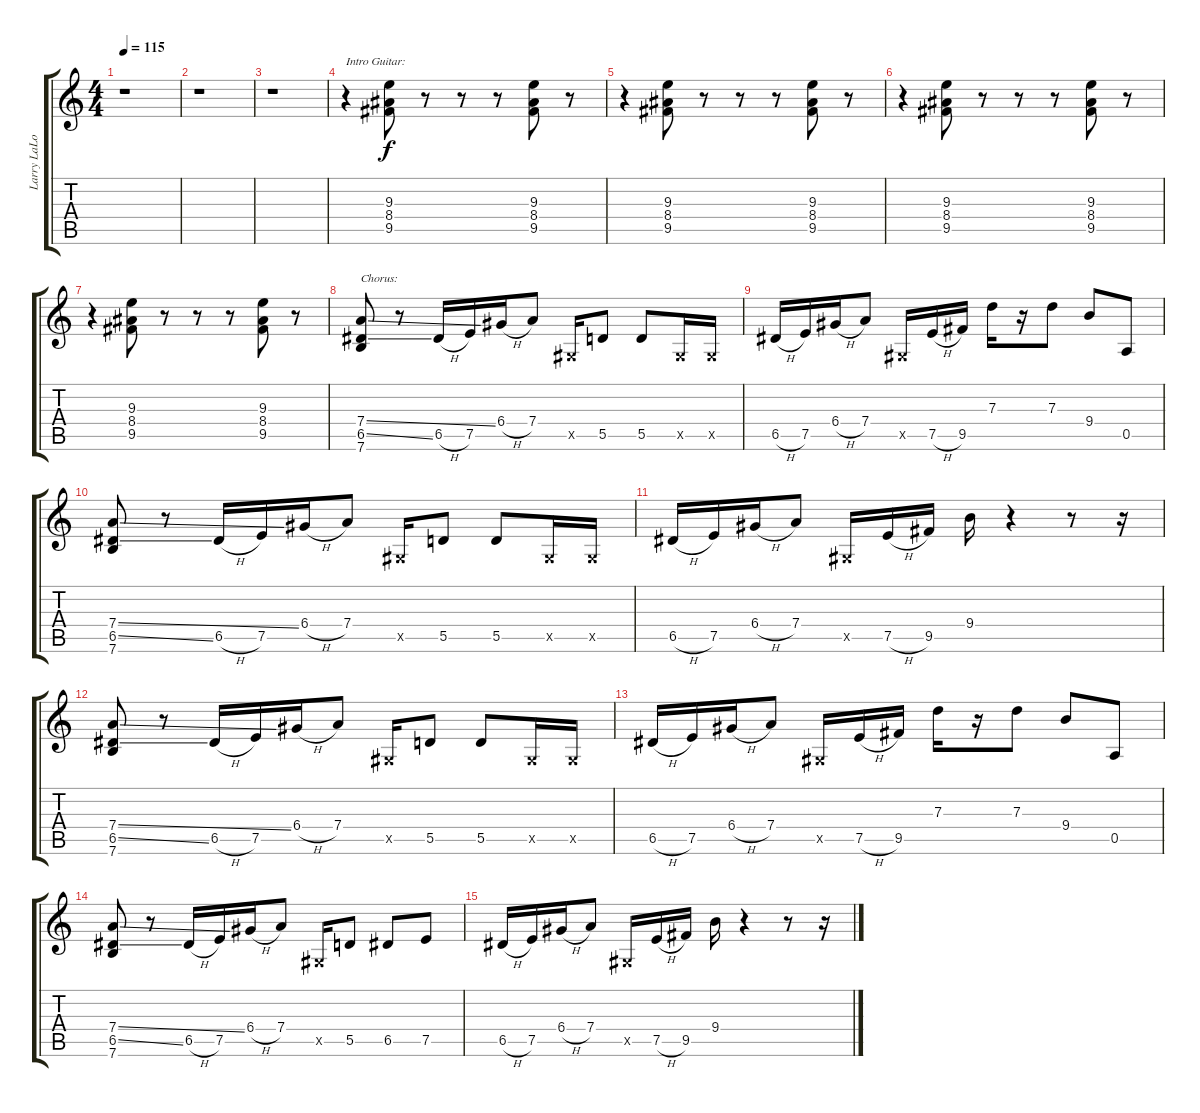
\track ("Larry LaLonde - Guitar" "Larry LaLo") {instrument overdrivenguitar}
\staff {score tabs}
\tuning (E4 B3 G3 D3 A2 E2) {hide}
\ts (4 4)
\tempo 115
\clef g2
\ks c
r.1{dy f instrument overdrivenguitar} |
r.1 |
r.1 |
r.4{txt "Intro Guitar:"} (9.3 8.4 9.5).8 r.8 r.8 r.8 (9.3 8.4 9.5).8 r.8 |
r.4 (9.3 8.4 9.5).8 r.8 r.8 r.8 (9.3 8.4 9.5).8 r.8 |
r.4 (9.3 8.4 9.5).8 r.8 r.8 r.8 (9.3 8.4 9.5).8 r.8 |
r.4 (9.3 8.4 9.5).8 r.8 r.8 r.8 (9.3 8.4 9.5).8 r.8 |
(7.4{ss} 6.5{ss} 7.6).8{txt "Chorus:"} r.8 6.5{h}.16 7.5.16 6.4{h}.16 7.4.8 -1.5{x}.16 5.5.8 5.5.8 -1.5{x}.16 -1.5{x}.16 |
6.5{h}.16 7.5.16 6.4{h}.16 7.4.8 -1.5{x}.16 7.5{h}.16 9.5.16 7.3.16 r.16 7.3.8 9.4.8 0.5.8 |
(7.4{ss} 6.5{ss} 7.6).8 r.8 6.5{h}.16 7.5.16 6.4{h}.16 7.4.8 -1.5{x}.16 5.5.8 5.5.8 -1.5{x}.16 -1.5{x}.16 |
6.5{h}.16 7.5.16 6.4{h}.16 7.4.8 -1.5{x}.16 7.5{h}.16 9.5.16 9.4.16 r.4 r.8 r.16 |
(7.4{ss} 6.5{ss} 7.6).8 r.8 6.5{h}.16 7.5.16 6.4{h}.16 7.4.8 -1.5{x}.16 5.5.8 5.5.8 -1.5{x}.16 -1.5{x}.16 |
6.5{h}.16 7.5.16 6.4{h}.16 7.4.8 -1.5{x}.16 7.5{h}.16 9.5.16 7.3.16 r.16 7.3.8 9.4.8 0.5.8 |
(7.4{ss} 6.5{ss} 7.6).8 r.8 6.5{h}.16 7.5.16 6.4{h}.16 7.4.8 -1.5{x}.16 5.5.8 6.5.8 7.5.8 |
6.5{h}.16 7.5.16 6.4{h}.16 7.4.8 -1.5{x}.16 7.5{h}.16 9.5.16 9.4.16 r.4 r.8 r.16
